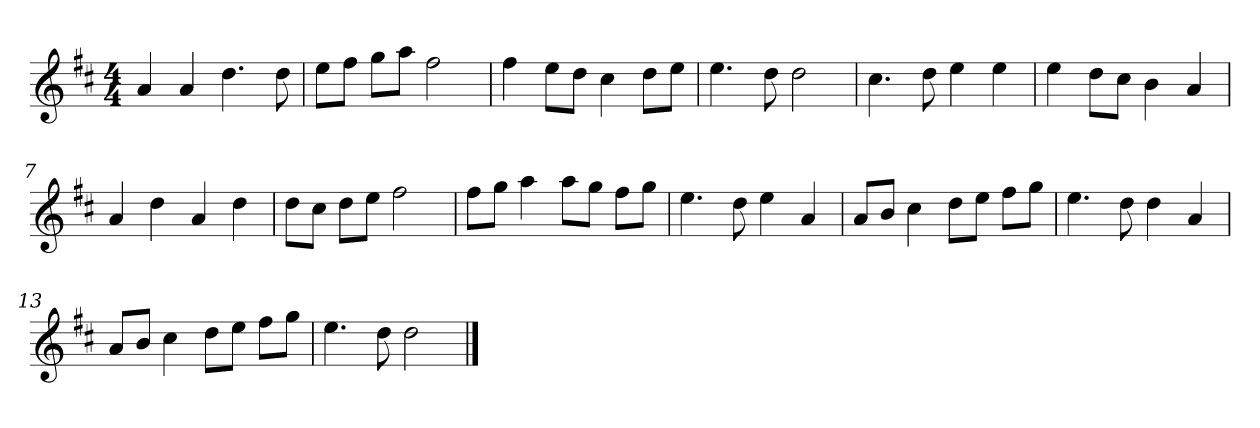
**kern
*part1
*staff1
*k[f#c#]
*M4/4
*MM120
=1
4a
4a
4.dd
8dd
=2
8eeL
8ff#J
8ggL
8aaJ
2ff#
=3
4ff#
8eeL
8ddJ
4cc#
8ddL
8eeJ
=4
4.ee
8dd
2dd
=5
4.cc#
8dd
4ee
4ee
=6
4ee
8ddL
8cc#J
4b
4a
=7
4a
4dd
4a
4dd
=8
8ddL
8cc#J
8ddL
8eeJ
2ff#
=9
8ff#L
8ggJ
4aa
8aaL
8ggJ
8ff#L
8ggJ
=10
4.ee
8dd
4ee
4a
=11
8aL
8bJ
4cc#
8ddL
8eeJ
8ff#L
8ggJ
=12
4.ee
8dd
4dd
4a
=13
8aL
8bJ
4cc#
8ddL
8eeJ
8ff#L
8ggJ
=14
4.ee
8dd
2dd
==
*-
